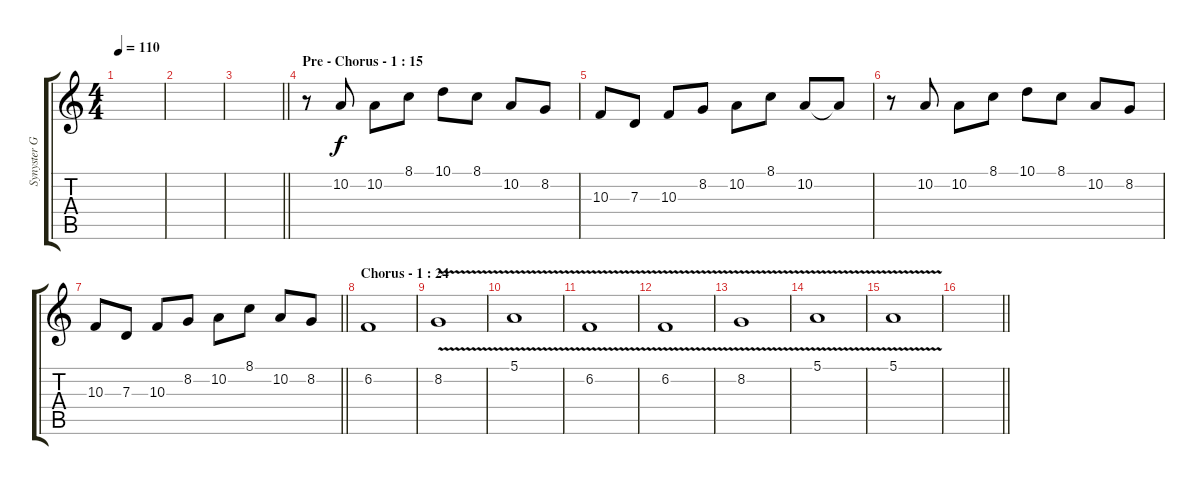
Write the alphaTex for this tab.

\track ("Synyster Gates - Vocals" "Synyster G") {instrument fiddle}
\staff {score tabs}
\tuning (E4 B3 G3 D3 A2 D2) {hide}
\ts (4 4)
\tempo 110
\clef g2
\ks c
|
|
\barLineRight lightlight
|
\section ("" "Pre - Chorus - 1 : 15")
r.8 10.2.8 10.2.8 8.1.8 10.1.8 8.1.8 10.2.8 8.2.8 |
10.3.8 7.3.8 10.3.8 8.2.8 10.2.8 8.1.8 10.2.8 10.2{t}.8 |
r.8 10.2.8 10.2.8 8.1.8 10.1.8 8.1.8 10.2.8 8.2.8 |
\barLineRight lightlight
10.3.8 7.3.8 10.3.8 8.2.8 10.2.8 8.1.8 10.2.8 8.2.8 |
\section ("" "Chorus - 1 : 24")
6.2.1 |
8.2{v}.1 |
5.1{v}.1 |
6.2{v}.1 |
6.2{v}.1 |
8.2{v}.1 |
5.1{v}.1 |
5.1{v}.1 |
\barLineRight lightlight
